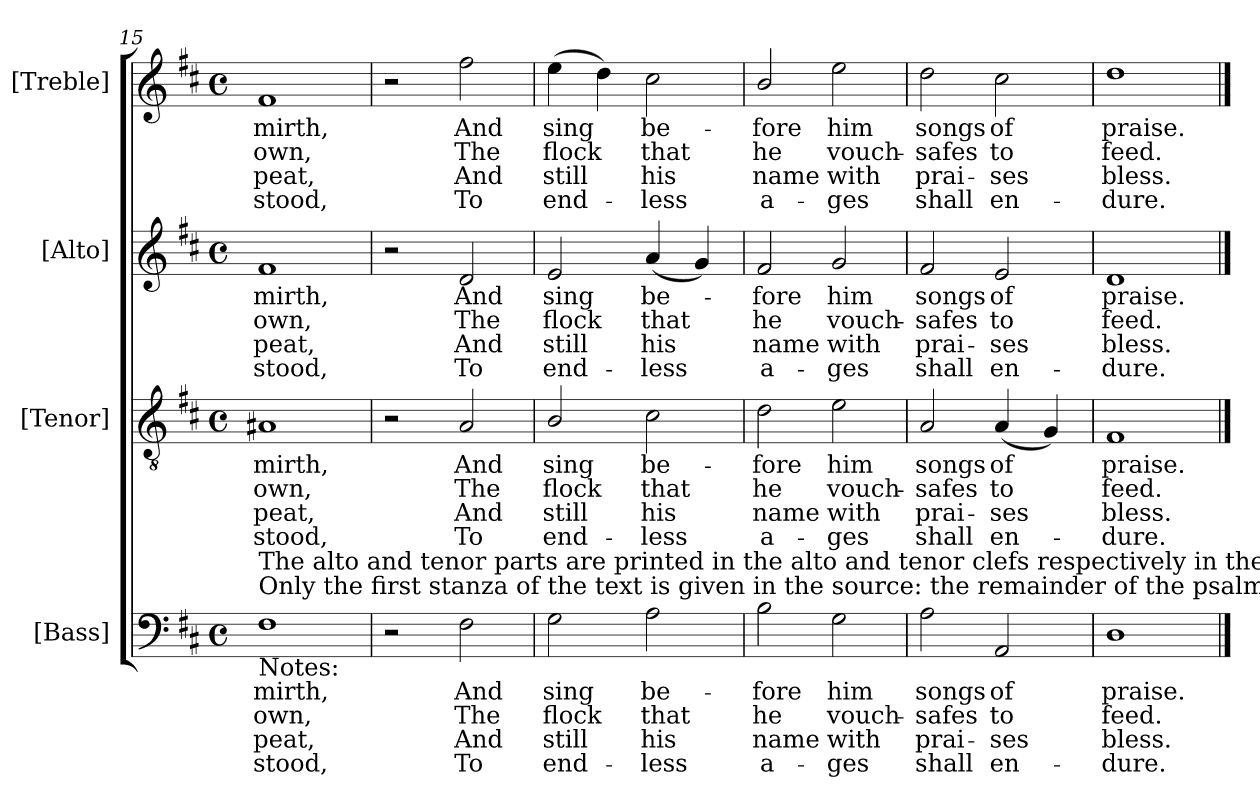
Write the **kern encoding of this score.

**kern	**text	**text	**text	**text	**kern	**text	**text	**text	**text	**kern	**text	**text	**text	**text	**kern	**text	**text	**text	**text
*part4	*part4	*part4	*part4	*part4	*part3	*part3	*part3	*part3	*part3	*part2	*part2	*part2	*part2	*part2	*part1	*part1	*part1	*part1	*part1
*staff4	*staff4	*staff4	*staff4	*staff4	*staff3	*staff3	*staff3	*staff3	*staff3	*staff2	*staff2	*staff2	*staff2	*staff2	*staff1	*staff1	*staff1	*staff1	*staff1
*I"[Bass]	*	*	*	*	*I"[Tenor]	*	*	*	*	*I"[Alto]	*	*	*	*	*I"[Treble]	*	*	*	*
!!LO:PB:g=z
*clefF4	*	*	*	*	*clefGv2	*	*	*	*	*clefG2	*	*	*	*	*clefG2	*	*	*	*
*	*	*	*	*	*ITrd7c12	*	*	*	*	*	*	*	*	*	*	*	*	*	*
*k[f#c#]	*	*	*	*	*k[f#c#]	*	*	*	*	*k[f#c#]	*	*	*	*	*k[f#c#]	*	*	*	*
*D:	*	*	*	*	*D:	*	*	*	*	*D:	*	*	*	*	*D:	*	*	*	*
*M4/4	*	*	*	*	*M4/4	*	*	*	*	*M4/4	*	*	*	*	*M4/4	*	*	*	*
*met(c)	*	*	*	*	*met(c)	*	*	*	*	*met(c)	*	*	*	*	*met(c)	*	*	*	*
=15	=15	=15	=15	=15	=15	=15	=15	=15	=15	=15	=15	=15	=15	=15	=15	=15	=15	=15	=15
!	!LO:LY:b:color=#000000	!LO:LY:b:color=#000000	!LO:LY:b:color=#000000	!LO:LY:b:color=#000000	!	!	!	!	!	!	!	!	!	!	!	!	!	!	!
!	!	!	!	!	!	!LO:LY:b:color=#000000	!LO:LY:b:color=#000000	!LO:LY:b:color=#000000	!LO:LY:b:color=#000000	!	!	!	!	!	!	!	!	!	!
!	!	!	!	!	!	!	!	!	!	!	!LO:LY:b:color=#000000	!LO:LY:b:color=#000000	!LO:LY:b:color=#000000	!LO:LY:b:color=#000000	!	!	!	!	!
!LO:TX:b:t=Notes&colon;	!	!	!	!	!	!	!	!	!	!	!	!	!	!	!	!	!	!	!
!LO:TX:t=Only the first stanza of the text is given in the source&colon; the remainder of the psalm has here been added editorially.	!	!	!	!	!	!	!	!	!	!	!	!	!	!	!	!	!	!	!
!LO:TX:t=The alto and tenor parts are printed in the alto and tenor clefs respectively in the source.	!	!	!	!	!	!	!	!	!	!	!	!	!	!	!	!	!	!	!
!	!	!	!	!	!	!	!	!	!	!	!	!	!	!	!	!LO:LY:b:color=#000000	!LO:LY:b:color=#000000	!LO:LY:b:color=#000000	!LO:LY:b:color=#000000
1F#i	mirth,	own,	peat,	stood,	1AA#Xi	mirth,	own,	peat,	stood,	1f#i	mirth,	own,	peat,	stood,	1f#i	mirth,	own,	peat,	stood,
=16	=16	=16	=16	=16	=16	=16	=16	=16	=16	=16	=16	=16	=16	=16	=16	=16	=16	=16	=16
2r	.	.	.	.	2r	.	.	.	.	2r	.	.	.	.	2r	.	.	.	.
!	!LO:LY:b:color=#000000	!LO:LY:b:color=#000000	!LO:LY:b:color=#000000	!LO:LY:b:color=#000000	!	!	!	!	!	!	!	!	!	!	!	!	!	!	!
!	!	!	!	!	!	!LO:LY:b:color=#000000	!LO:LY:b:color=#000000	!LO:LY:b:color=#000000	!LO:LY:b:color=#000000	!	!	!	!	!	!	!	!	!	!
!	!	!	!	!	!	!	!	!	!	!	!LO:LY:b:color=#000000	!LO:LY:b:color=#000000	!LO:LY:b:color=#000000	!LO:LY:b:color=#000000	!	!	!	!	!
!	!	!	!	!	!	!	!	!	!	!	!	!	!	!	!	!LO:LY:b:color=#000000	!LO:LY:b:color=#000000	!LO:LY:b:color=#000000	!LO:LY:b:color=#000000
2F#i\	And	The	And	To	2AAi/	And	The	And	To	2di/	And	The	And	To	2ff#i\	And	The	And	To
=17	=17	=17	=17	=17	=17	=17	=17	=17	=17	=17	=17	=17	=17	=17	=17	=17	=17	=17	=17
!	!LO:LY:b:color=#000000	!LO:LY:b:color=#000000	!LO:LY:b:color=#000000	!LO:LY:b:color=#000000	!	!	!	!	!	!	!	!	!	!	!	!	!	!	!
!	!	!	!	!	!	!LO:LY:b:color=#000000	!LO:LY:b:color=#000000	!LO:LY:b:color=#000000	!LO:LY:b:color=#000000	!	!	!	!	!	!	!	!	!	!
!	!	!	!	!	!	!	!	!	!	!	!LO:LY:b:color=#000000	!LO:LY:b:color=#000000	!LO:LY:b:color=#000000	!LO:LY:b:color=#000000	!	!	!	!	!
!	!	!	!	!	!	!	!	!	!	!	!	!	!	!	!	!LO:LY:b:color=#000000	!LO:LY:b:color=#000000	!LO:LY:b:color=#000000	!LO:LY:b:color=#000000
2Gi\	sing	flock	still	end-	2BBi/	sing	flock	still	end-	2ei/	sing	flock	still	end-	(4eei\	sing	flock	still	end-
.	.	.	.	.	.	.	.	.	.	.	.	.	.	.	4ddi\)	.	.	.	.
!	!LO:LY:b:color=#000000	!LO:LY:b:color=#000000	!LO:LY:b:color=#000000	!LO:LY:b:color=#000000	!	!	!	!	!	!	!	!	!	!	!	!	!	!	!
!	!	!	!	!	!	!LO:LY:b:color=#000000	!LO:LY:b:color=#000000	!LO:LY:b:color=#000000	!LO:LY:b:color=#000000	!	!	!	!	!	!	!	!	!	!
!	!	!	!	!	!	!	!	!	!	!	!LO:LY:b:color=#000000	!LO:LY:b:color=#000000	!LO:LY:b:color=#000000	!LO:LY:b:color=#000000	!	!	!	!	!
!	!	!	!	!	!	!	!	!	!	!	!	!	!	!	!	!LO:LY:b:color=#000000	!LO:LY:b:color=#000000	!LO:LY:b:color=#000000	!LO:LY:b:color=#000000
2Ai\	be-	that	-his	less	2C#i\	be-	that	-his	less	(4ai/	be-	that	-his	less	2cc#i\	be-	that	-his	less
.	.	.	.	.	.	.	.	.	.	4gi/)	.	.	.	.	.	.	.	.	.
=18	=18	=18	=18	=18	=18	=18	=18	=18	=18	=18	=18	=18	=18	=18	=18	=18	=18	=18	=18
!	!LO:LY:b:color=#000000	!LO:LY:b:color=#000000	!LO:LY:b:color=#000000	!LO:LY:b:color=#000000	!	!	!	!	!	!	!	!	!	!	!	!	!	!	!
!	!	!	!	!	!	!LO:LY:b:color=#000000	!LO:LY:b:color=#000000	!LO:LY:b:color=#000000	!LO:LY:b:color=#000000	!	!	!	!	!	!	!	!	!	!
!	!	!	!	!	!	!	!	!	!	!	!LO:LY:b:color=#000000	!LO:LY:b:color=#000000	!LO:LY:b:color=#000000	!LO:LY:b:color=#000000	!	!	!	!	!
!	!	!	!	!	!	!	!	!	!	!	!	!	!	!	!	!LO:LY:b:color=#000000	!LO:LY:b:color=#000000	!LO:LY:b:color=#000000	!LO:LY:b:color=#000000
2Bi\	-fore	he	name	a-	2Di\	-fore	he	name	a-	2f#i/	-fore	he	name	a-	2bi/	-fore	he	name	a-
!	!LO:LY:b:color=#000000	!LO:LY:b:color=#000000	!LO:LY:b:color=#000000	!LO:LY:b:color=#000000	!	!	!	!	!	!	!	!	!	!	!	!	!	!	!
!	!	!	!	!	!	!LO:LY:b:color=#000000	!LO:LY:b:color=#000000	!LO:LY:b:color=#000000	!LO:LY:b:color=#000000	!	!	!	!	!	!	!	!	!	!
!	!	!	!	!	!	!	!	!	!	!	!LO:LY:b:color=#000000	!LO:LY:b:color=#000000	!LO:LY:b:color=#000000	!LO:LY:b:color=#000000	!	!	!	!	!
!	!	!	!	!	!	!	!	!	!	!	!	!	!	!	!	!LO:LY:b:color=#000000	!LO:LY:b:color=#000000	!LO:LY:b:color=#000000	!LO:LY:b:color=#000000
2Gi\	him	vouch-	-with	ges	2Ei\	him	vouch-	-with	ges	2gi/	him	vouch-	-with	ges	2eei\	him	vouch-	-with	ges
=19	=19	=19	=19	=19	=19	=19	=19	=19	=19	=19	=19	=19	=19	=19	=19	=19	=19	=19	=19
!	!LO:LY:b:color=#000000	!LO:LY:b:color=#000000	!LO:LY:b:color=#000000	!LO:LY:b:color=#000000	!	!	!	!	!	!	!	!	!	!	!	!	!	!	!
!	!	!	!	!	!	!LO:LY:b:color=#000000	!LO:LY:b:color=#000000	!LO:LY:b:color=#000000	!LO:LY:b:color=#000000	!	!	!	!	!	!	!	!	!	!
!	!	!	!	!	!	!	!	!	!	!	!LO:LY:b:color=#000000	!LO:LY:b:color=#000000	!LO:LY:b:color=#000000	!LO:LY:b:color=#000000	!	!	!	!	!
!	!	!	!	!	!	!	!	!	!	!	!	!	!	!	!	!LO:LY:b:color=#000000	!LO:LY:b:color=#000000	!LO:LY:b:color=#000000	!LO:LY:b:color=#000000
2Ai\	songs	-safes	prai-	-shall	2AAi/	songs	-safes	prai-	-shall	2f#i/	songs	-safes	prai-	-shall	2ddi\	songs	-safes	prai-	-shall
!	!LO:LY:b:color=#000000	!LO:LY:b:color=#000000	!LO:LY:b:color=#000000	!LO:LY:b:color=#000000	!	!	!	!	!	!	!	!	!	!	!	!	!	!	!
!	!	!	!	!	!	!LO:LY:b:color=#000000	!LO:LY:b:color=#000000	!LO:LY:b:color=#000000	!LO:LY:b:color=#000000	!	!	!	!	!	!	!	!	!	!
!	!	!	!	!	!	!	!	!	!	!	!LO:LY:b:color=#000000	!LO:LY:b:color=#000000	!LO:LY:b:color=#000000	!LO:LY:b:color=#000000	!	!	!	!	!
!	!	!	!	!	!	!	!	!	!	!	!	!	!	!	!	!LO:LY:b:color=#000000	!LO:LY:b:color=#000000	!LO:LY:b:color=#000000	!LO:LY:b:color=#000000
2AAi/	of	to	ses	en-	(4AAi/	of	to	ses	en-	2ei/	of	to	ses	en-	2cc#i\	of	to	ses	en-
.	.	.	.	.	4GGi/)	.	.	.	.	.	.	.	.	.	.	.	.	.	.
=20	=20	=20	=20	=20	=20	=20	=20	=20	=20	=20	=20	=20	=20	=20	=20	=20	=20	=20	=20
!	!LO:LY:b:color=#000000	!LO:LY:b:color=#000000	!LO:LY:b:color=#000000	!LO:LY:b:color=#000000	!	!	!	!	!	!	!	!	!	!	!	!	!	!	!
!	!	!	!	!	!	!LO:LY:b:color=#000000	!LO:LY:b:color=#000000	!LO:LY:b:color=#000000	!LO:LY:b:color=#000000	!	!	!	!	!	!	!	!	!	!
!	!	!	!	!	!	!	!	!	!	!	!LO:LY:b:color=#000000	!LO:LY:b:color=#000000	!LO:LY:b:color=#000000	!LO:LY:b:color=#000000	!	!	!	!	!
!	!	!	!	!	!	!	!	!	!	!	!	!	!	!	!	!LO:LY:b:color=#000000	!LO:LY:b:color=#000000	!LO:LY:b:color=#000000	!LO:LY:b:color=#000000
1Di	praise.	feed.	-bless.	dure.	1FF#i	praise.	feed.	-bless.	dure.	1di	praise.	feed.	-bless.	dure.	1ddi	praise.	feed.	-bless.	dure.
==	==	==	==	==	==	==	==	==	==	==	==	==	==	==	==	==	==	==	==
*-	*-	*-	*-	*-	*-	*-	*-	*-	*-	*-	*-	*-	*-	*-	*-	*-	*-	*-	*-
